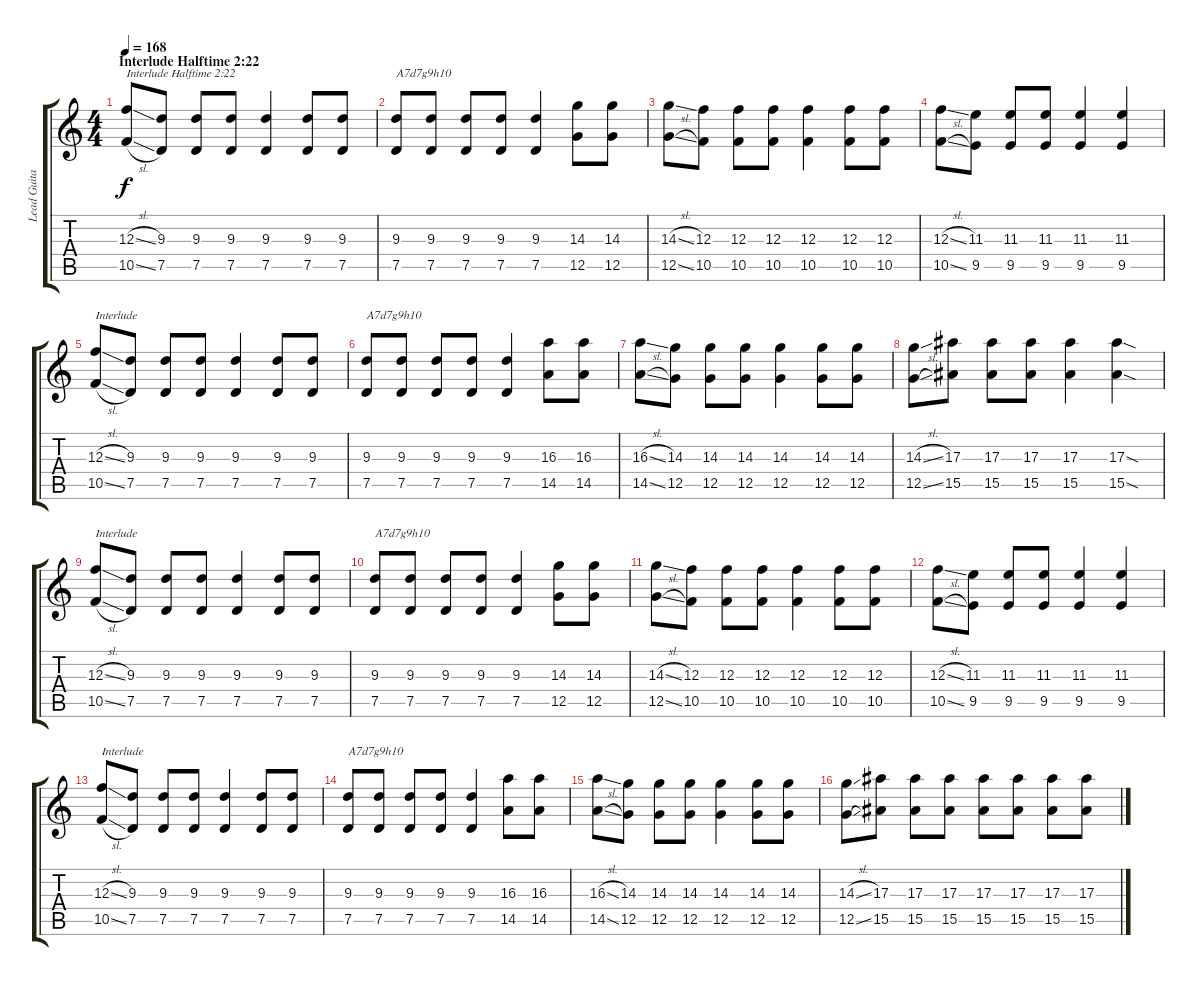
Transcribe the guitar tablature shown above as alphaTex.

\track ("Lead Guitar (left)" "Lead Guita") {instrument distortionguitar}
\staff {score tabs}
\tuning (D4 A3 F3 C3 G2 D2) {hide}
\ts (4 4)
\section ("" "Interlude Halftime 2:22")
\tempo 168
\clef g2
\ks c
(12.3{sl} 10.5{sl}).8{txt "Interlude Halftime 2:22" dy f} (9.3 7.5).8 (9.3 7.5).8 (9.3 7.5).8 (9.3 7.5).4 (9.3 7.5).8 (9.3 7.5).8 |
(9.3 7.5).8{txt "A7d7g9h10"} (9.3 7.5).8 (9.3 7.5).8 (9.3 7.5).8 (9.3 7.5).4 (14.3 12.5).8 (14.3 12.5).8 |
(14.3{sl} 12.5{sl}).8 (12.3 10.5).8 (12.3 10.5).8 (12.3 10.5).8 (12.3 10.5).4 (12.3 10.5).8 (12.3 10.5).8 |
(12.3{sl} 10.5{sl}).8 (11.3 9.5).8 (11.3 9.5).8 (11.3 9.5).8 (11.3 9.5).4 (11.3 9.5).4 |
(12.3{sl} 10.5{sl}).8{txt "Interlude"} (9.3 7.5).8 (9.3 7.5).8 (9.3 7.5).8 (9.3 7.5).4 (9.3 7.5).8 (9.3 7.5).8 |
(9.3 7.5).8{txt "A7d7g9h10"} (9.3 7.5).8 (9.3 7.5).8 (9.3 7.5).8 (9.3 7.5).4 (16.3 14.5).8 (16.3 14.5).8 |
(16.3{sl} 14.5{sl}).8 (14.3 12.5).8 (14.3 12.5).8 (14.3 12.5).8 (14.3 12.5).4 (14.3 12.5).8 (14.3 12.5).8 |
(14.3{sl} 12.5{sl}).8 (17.3 15.5).8 (17.3 15.5).8 (17.3 15.5).8 (17.3 15.5).4 (17.3{sod} 15.5{sod}).4 |
(12.3{sl} 10.5{sl}).8{txt "Interlude"} (9.3 7.5).8 (9.3 7.5).8 (9.3 7.5).8 (9.3 7.5).4 (9.3 7.5).8 (9.3 7.5).8 |
(9.3 7.5).8{txt "A7d7g9h10"} (9.3 7.5).8 (9.3 7.5).8 (9.3 7.5).8 (9.3 7.5).4 (14.3 12.5).8 (14.3 12.5).8 |
(14.3{sl} 12.5{sl}).8 (12.3 10.5).8 (12.3 10.5).8 (12.3 10.5).8 (12.3 10.5).4 (12.3 10.5).8 (12.3 10.5).8 |
(12.3{sl} 10.5{sl}).8 (11.3 9.5).8 (11.3 9.5).8 (11.3 9.5).8 (11.3 9.5).4 (11.3 9.5).4 |
(12.3{sl} 10.5{sl}).8{txt "Interlude"} (9.3 7.5).8 (9.3 7.5).8 (9.3 7.5).8 (9.3 7.5).4 (9.3 7.5).8 (9.3 7.5).8 |
(9.3 7.5).8{txt "A7d7g9h10"} (9.3 7.5).8 (9.3 7.5).8 (9.3 7.5).8 (9.3 7.5).4 (16.3 14.5).8 (16.3 14.5).8 |
(16.3{sl} 14.5{sl}).8 (14.3 12.5).8 (14.3 12.5).8 (14.3 12.5).8 (14.3 12.5).4 (14.3 12.5).8 (14.3 12.5).8 |
(14.3{sl} 12.5{sl}).8 (17.3 15.5).8 (17.3 15.5).8 (17.3 15.5).8 (17.3 15.5).8 (17.3 15.5).8 (17.3 15.5).8 (17.3 15.5).8
